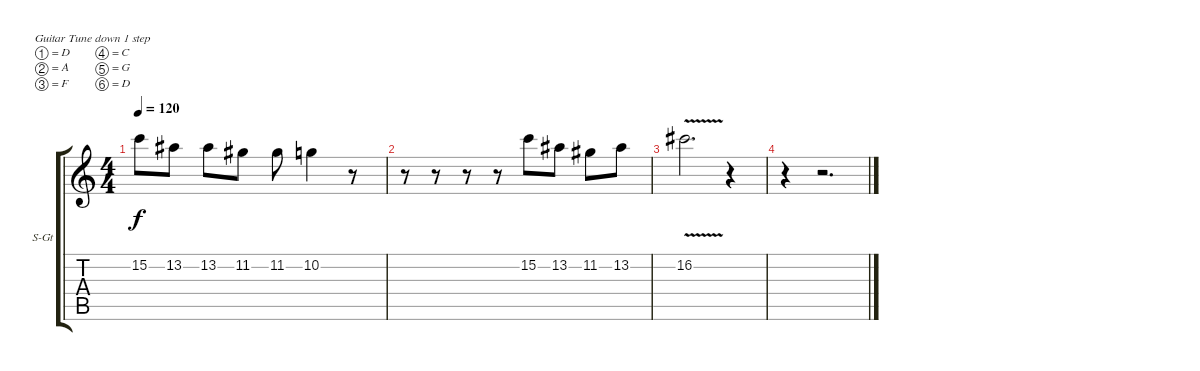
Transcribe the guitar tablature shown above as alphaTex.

\bracketExtendMode groupsimilarinstruments
\firstSystemTrackNameOrientation horizontal
\otherSystemsTrackNameOrientation horizontal
\track ("K. Meine - Vocals" "S-Gt") {instrument lead6voice}
\staff {score tabs}
\tuning (D4 A3 F3 C3 G2 D2)
\displaytranspose 12
\ts (4 4)
\tempo 120
\clef g2
\ks c
15.2{t}.8{dy f} 13.2.8 13.2.8 11.2.8 11.2.8 10.2.4 r.8 |
r.8 r.8 r.8 r.8 15.2.8 13.2.8 11.2.8 13.2.8 |
16.2{v}.2{d} r.4 |
r.4 r.2{d}
